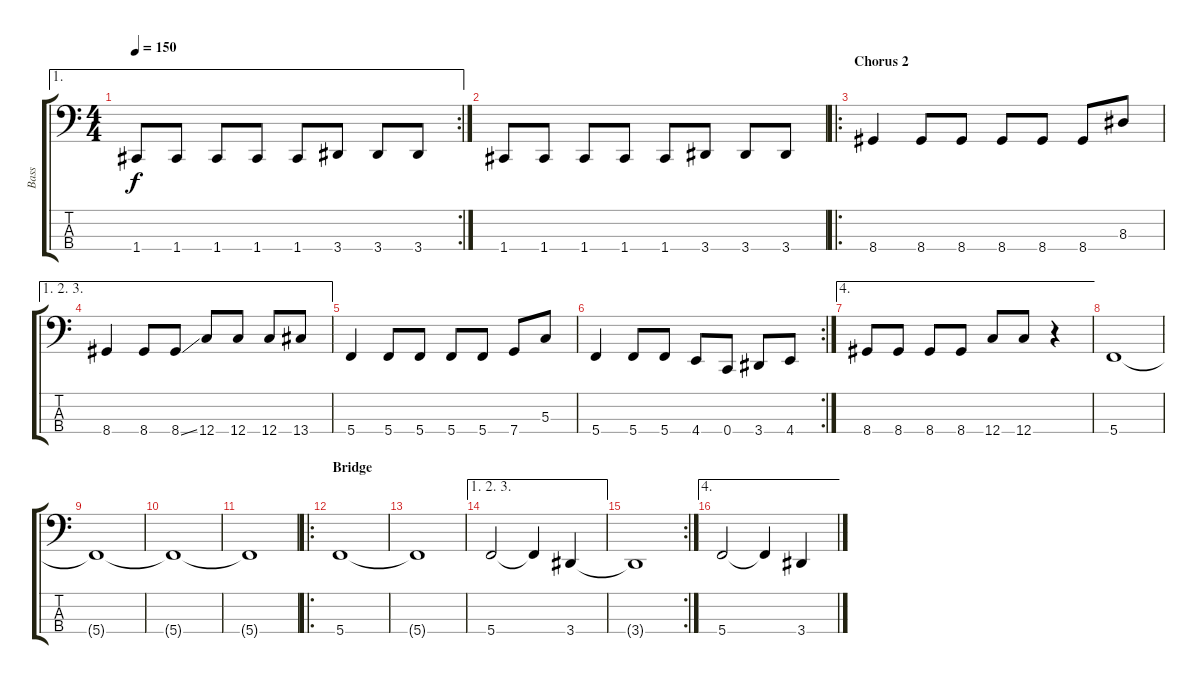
\track ("Bass" "Bass") {instrument electricbasspick}
\staff {score tabs}
\tuning (F2 C2 G1 C1) {hide}
\ae 1
\rc 2
\ts (4 4)
\tempo 150
\clef f4
\ks c
1.4.8{dy f} 1.4.8 1.4.8 1.4.8 1.4.8 3.4.8 3.4.8 3.4.8 |
1.4.8 1.4.8 1.4.8 1.4.8 1.4.8 3.4.8 3.4.8 3.4.8 |
\ro
\section ("" "Chorus 2")
8.4.4 8.4.8 8.4.8 8.4.8 8.4.8 8.4.8 8.3.8 |
\ae (1 2 3)
8.4.4 8.4.8 8.4{ss}.8 12.4.8 12.4.8 12.4.8 13.4.8 |
5.4.4 5.4.8 5.4.8 5.4.8 5.4.8 7.4.8 5.3.8 |
\rc 2
5.4.4 5.4.8 5.4.8 4.4.8 0.4.8 3.4.8 4.4.8 |
\ae 4
8.4.8 8.4.8 8.4.8 8.4.8 12.4.8 12.4.8 r.4 |
5.4.1 |
5.4{t}.1 |
5.4{t}.1 |
5.4{t}.1 |
\ro
\section ("" "Bridge")
5.4.1 |
5.4{t}.1 |
\ae (1 2 3)
5.4.2 5.4{t}.4 3.4.4 |
\rc 2
3.4{t}.1 |
\ae 4
5.4.2 5.4{t}.4 3.4.4
